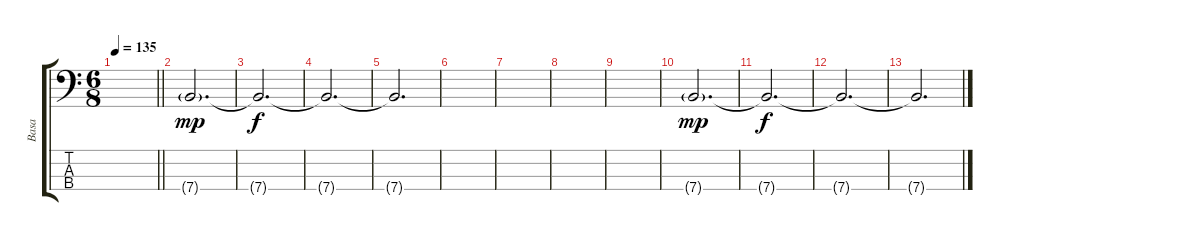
\track ("Basa" "Basa") {instrument electricbassfinger}
\staff {score tabs}
\tuning (G2 D2 A1 E1) {hide}
\ts (6 8)
\tempo 135
\clef f4
\barLineRight lightlight
\ks c
|
7.4{g}.2{d dy mp} |
7.4{t}.2{d dy f} |
7.4{t}.2{d} |
7.4{t}.2{d} |
|
|
|
|
7.4{g}.2{d dy mp} |
7.4{t}.2{d dy f} |
7.4{t}.2{d} |
7.4{t}.2{d}
